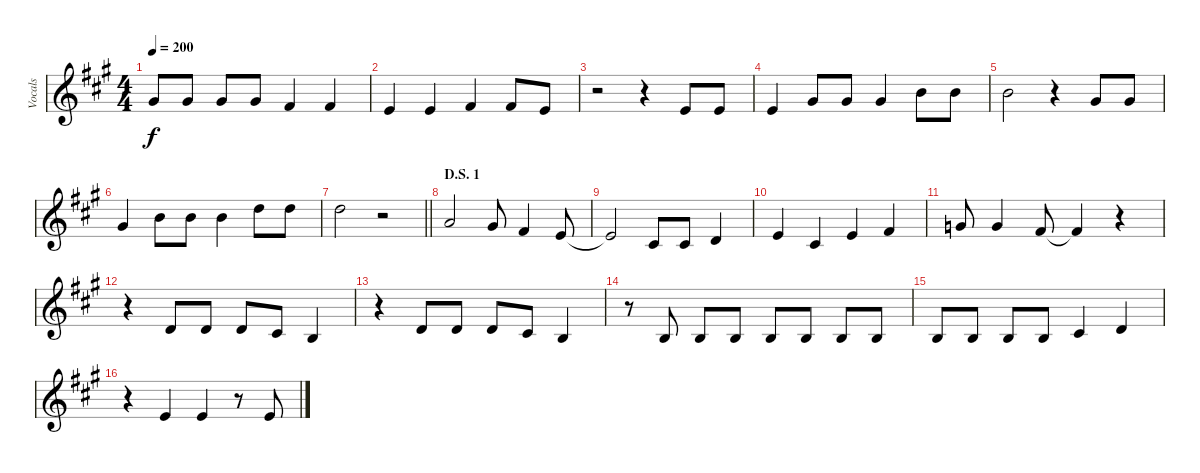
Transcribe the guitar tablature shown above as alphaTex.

\track ("Vocals" "Vocals") {instrument altosax}
\staff {score}
\tuning (E4 B3 G3 D3 A2 E2 B1) {hide}
\ts (4 4)
\tempo 200
\clef g2
\ks a
4.1.8{dy f} 4.1.8 4.1.8 4.1.8 2.1.4 2.1.4 |
0.1.4 0.1.4 2.1.4 2.1.8 0.1.8 |
r.2 r.4 0.1.8 0.1.8 |
0.1.4 4.1.8 4.1.8 4.1.4 7.1.8 7.1.8 |
7.1.2 r.4 4.1.8 4.1.8 |
4.1.4 7.1.8 7.1.8 7.1.4 10.1.8 10.1.8 |
\barLineRight lightlight
10.1.2 r.2 |
\section ("" "D.S. 1")
5.1.2 4.1.8 2.1.4 0.1.8 |
0.1{t}.2 2.2.8 2.2.8 3.2.4 |
0.1.4 2.2.4 0.1.4 2.1.4 |
3.1.8 3.1.4 2.1.8 2.1{t}.4 r.4 |
r.4 3.2.8 3.2.8 3.2.8 2.2.8 0.2.4 |
r.4 3.2.8 3.2.8 3.2.8 2.2.8 0.2.4 |
r.8 0.2.8 0.2.8 0.2.8 0.2.8 0.2.8 0.2.8 0.2.8 |
0.2.8 0.2.8 0.2.8 0.2.8 2.2.4 3.2.4 |
r.4 0.1.4 0.1.4 r.8 0.1.8
